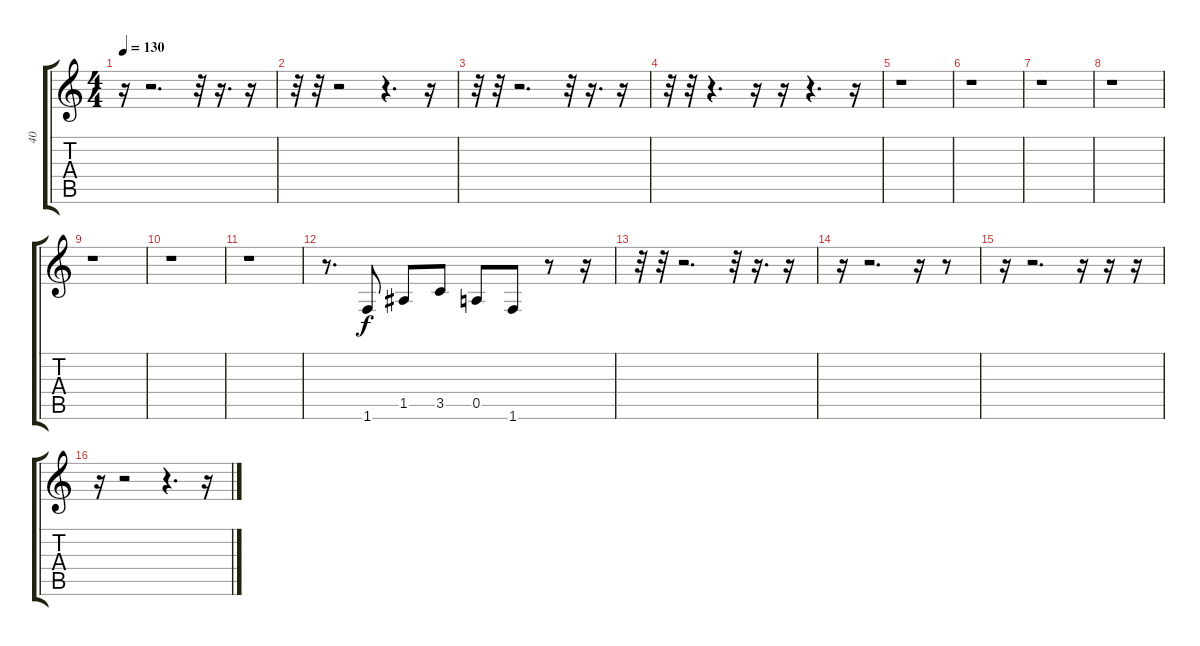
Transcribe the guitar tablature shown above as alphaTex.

\track ("40" "40") {instrument synthbass2}
\staff {score tabs}
\tuning (E4 B3 G3 D3 A2 E2) {hide}
\ts (4 4)
\tempo 130
\clef g2
\ks c
r.16{dy f} r.2{d} r.32 r.16{d} r.16 |
r.32 r.32 r.2 r.4{d} r.16 |
r.32 r.32 r.2{d} r.32 r.16{d} r.16 |
r.32 r.32 r.4{d} r.16 r.16 r.4{d} r.16 |
r.1 |
r.1 |
r.1 |
r.1 |
r.1 |
r.1 |
r.1 |
r.8{d} 1.6.8 1.5.8 3.5.8 0.5.8 1.6.8 r.8 r.16 |
r.32 r.32 r.2{d} r.32 r.16{d} r.16 |
r.16 r.2{d} r.16 r.8 |
r.16 r.2{d} r.16 r.16 r.16 |
r.16 r.2 r.4{d} r.16
